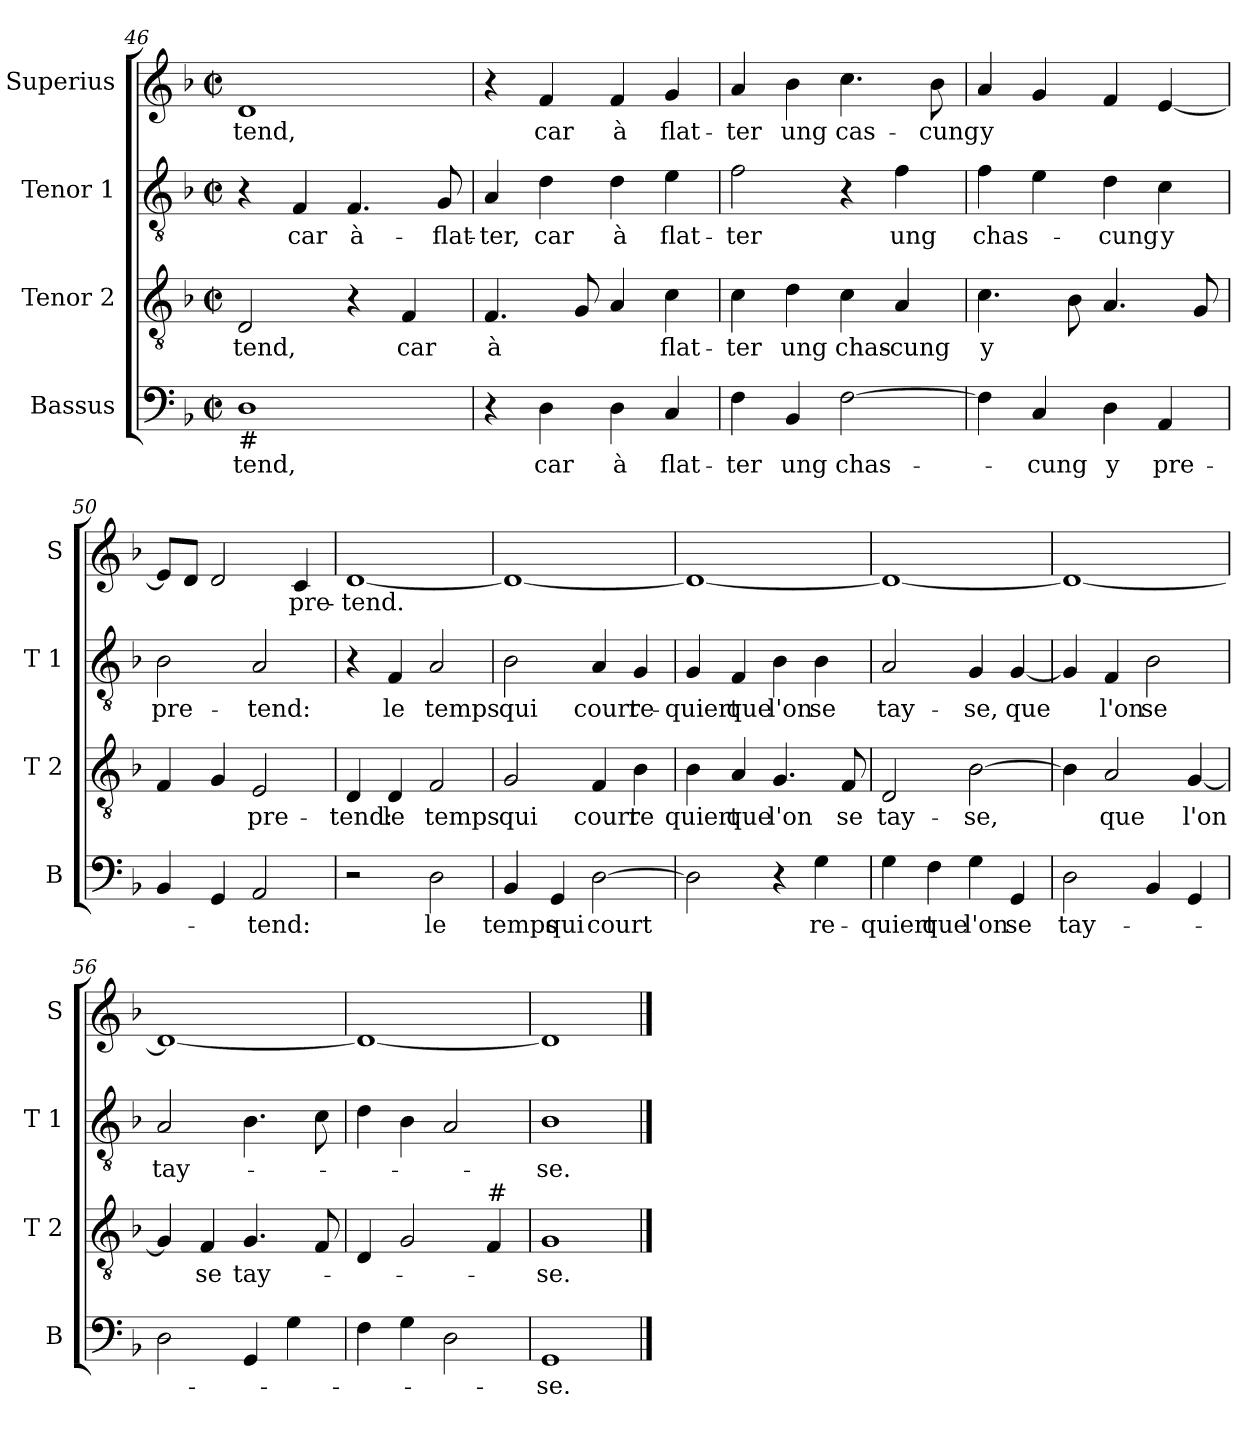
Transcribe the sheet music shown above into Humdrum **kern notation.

**kern	**text	**kern	**text	**kern	**text	**kern	**text
*part4	*part4	*part3	*part3	*part2	*part2	*part1	*part1
*staff4	*staff4	*staff3	*staff3	*staff2	*staff2	*staff1	*staff1
*I"Bassus	*	*I"Tenor 2	*	*I"Tenor 1	*	*I"Superius	*
*I'B	*	*I'T 2	*	*I'T 1	*	*I'S	*
*clefF4	*	*clefGv2	*	*clefGv2	*	*clefG2	*
*k[b-]	*	*k[b-]	*	*k[b-]	*	*k[b-]	*
*F:	*	*F:	*	*F:	*	*F:	*
*M2/2	*	*M2/2	*	*M2/2	*	*M2/2	*
*met(c|)	*	*met(c|)	*	*met(c|)	*	*met(c|)	*
=46	=46	=46	=46	=46	=46	=46	=46
!LO:TX:b:t=#	!	!	!	!	!	!	!
1D	-tend,	2D/	-tend,	4r	.	1d	-tend,
.	.	.	.	4F/	car	.	.
.	.	4r	.	4.F/	à-	.	.
.	.	4F/	car	.	.	.	.
.	.	.	.	8G/	-flat-	.	.
=47	=47	=47	=47	=47	=47	=47	=47
4r	.	4.F/	à	4A/	-ter,	4r	.
4D\	car	.	.	4d\	car	4f/	car
.	.	8G/	.	.	.	.	.
4D\	à	4A/	.	4d\	à	4f/	à
4C/	flat-	4c\	flat-	4e\	flat-	4g/	flat-
=48	=48	=48	=48	=48	=48	=48	=48
4F\	-ter	4c\	-ter	2f\	-ter	4a/	-ter
4BB-/	ung	4d\	ung	.	.	4b-\	ung
[2F\	chas-	4c\	chas-	4r	.	4.cc\	cas-
.	.	4A/	-cung	4f\	ung	.	.
.	.	.	.	.	.	8b-\	-cung
=49	=49	=49	=49	=49	=49	=49	=49
4F\]	.	4.c\	y	4f\	chas-	4a/	y
4C/	-cung	.	.	4e\	.	4g/	.
.	.	8B-\	.	.	.	.	.
4D\	y	4.A/	.	4d\	-cung	4f/	.
4AA/	pre-	.	.	4c\	y	[4e/	.
.	.	8G/	.	.	.	.	.
!!LO:LB:g=z
=50	=50	=50	=50	=50	=50	=50	=50
4BB-/	.	4F/	.	2B-\	pre-	8e/L]	.
.	.	.	.	.	.	8d/J	.
4GG/	.	4G/	.	.	.	2d/	.
2AA/	-tend:	2E/	pre-	2A/	-tend:	.	.
.	.	.	.	.	.	4c/	pre-
=51	=51	=51	=51	=51	=51	=51	=51
2r	.	4D/	-tend:	4r	.	[1d	-tend.
.	.	4D/	le	4F/	le	.	.
2D\	le	2F/	temps	2A/	temps	.	.
=52	=52	=52	=52	=52	=52	=52	=52
4BB-/	temps	2G/	qui	2B-\	qui	1d_	.
4GG/	qui	.	.	.	.	.	.
[2D\	court	4F/	court	4A/	court	.	.
.	.	4B-\	re	4G/	re-	.	.
=53	=53	=53	=53	=53	=53	=53	=53
2D\]	.	4B-\	quiert	4G/	-quiert	1d_	.
.	.	4A/	que	4F/	que	.	.
4r	.	4.G/	l'on	4B-\	l'on	.	.
4G\	re-	.	.	4B-\	se	.	.
.	.	8F/	se	.	.	.	.
=54	=54	=54	=54	=54	=54	=54	=54
4G\	-quiert	2D/	tay-	2A/	tay-	1d_	.
4F\	que	.	.	.	.	.	.
4G\	l'on	[2B-\	-se,	4G/	-se,	.	.
4GG/	se	.	.	[4G/	que	.	.
!!LO:LB:g=z
=55	=55	=55	=55	=55	=55	=55	=55
2D\	tay-	4B-\]	.	4G/]	.	1d_	.
.	.	2A/	que	4F/	l'on	.	.
4BB-/	.	.	.	2B-\	se	.	.
4GG/	.	[4G/	l'on	.	.	.	.
=56	=56	=56	=56	=56	=56	=56	=56
2D\	.	4G/]	.	2A/	tay-	1d_	.
.	.	4F/	se	.	.	.	.
4GG/	.	4.G/	tay-	4.B-\	.	.	.
4G\	.	.	.	.	.	.	.
.	.	8F/	.	8c\	.	.	.
=57	=57	=57	=57	=57	=57	=57	=57
4F\	.	4D/	.	4d\	.	1d_	.
4G\	.	2G/	.	4B-\	.	.	.
2D\	.	.	.	2A/	.	.	.
!	!	!LO:TX:a:t=#	!	!	!	!	!
.	.	4F/	.	.	.	.	.
=58	=58	=58	=58	=58	=58	=58	=58
1GG	-se.	1G	-se.	1B-	-se.	1d]	.
==	==	==	==	==	==	==	==
*-	*-	*-	*-	*-	*-	*-	*-
